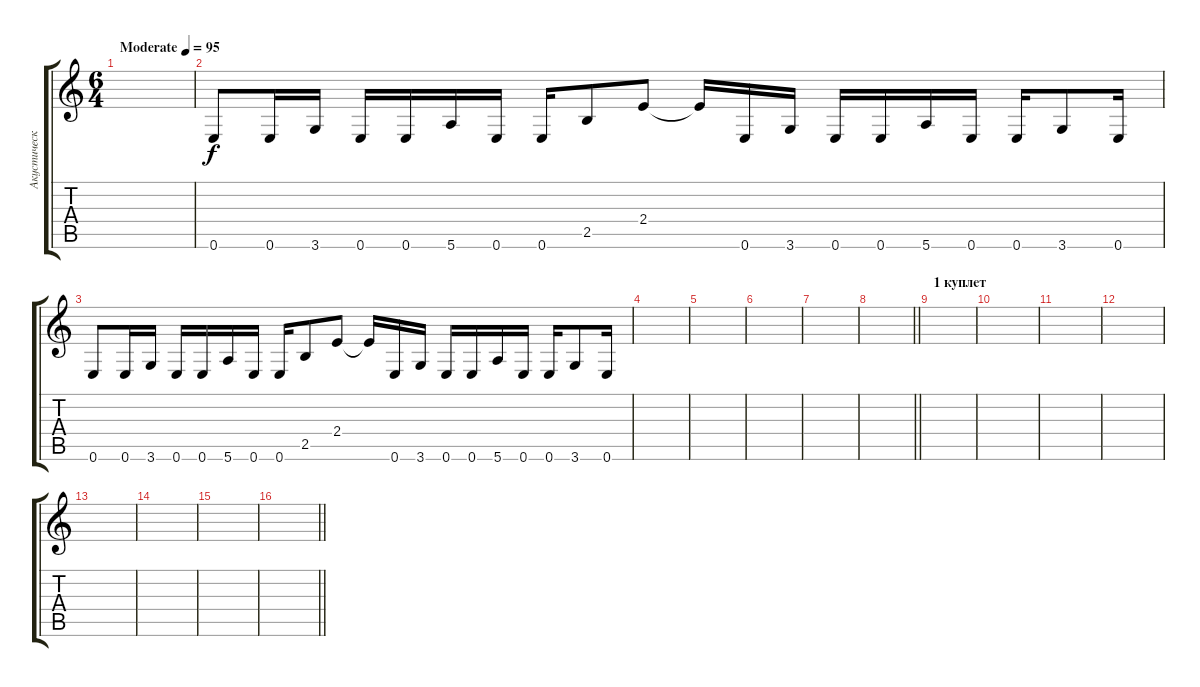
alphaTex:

\track ("АкустическаяГитара2" "Акустическ") {instrument electricguitarclean}
\staff {score tabs}
\tuning (E4 B3 G3 D3 A2 E2) {hide}
\ts (6 4)
\tempo (95 "Moderate")
\clef g2
\ks c
|
0.6.8 0.6.16 3.6.16 0.6.16 0.6.16 5.6.16 0.6.16 0.6.16 2.5.8 2.4.8 2.4{t}.16 0.6.16 3.6.16 0.6.16 0.6.16 5.6.16 0.6.16 0.6.16 3.6.8 0.6.16 |
0.6.8 0.6.16 3.6.16 0.6.16 0.6.16 5.6.16 0.6.16 0.6.16 2.5.8 2.4.8 2.4{t}.16 0.6.16 3.6.16 0.6.16 0.6.16 5.6.16 0.6.16 0.6.16 3.6.8 0.6.16 |
|
|
|
|
\barLineRight lightlight
|
\section ("" "1 куплет")
|
|
|
|
|
|
|
\barLineRight lightlight
